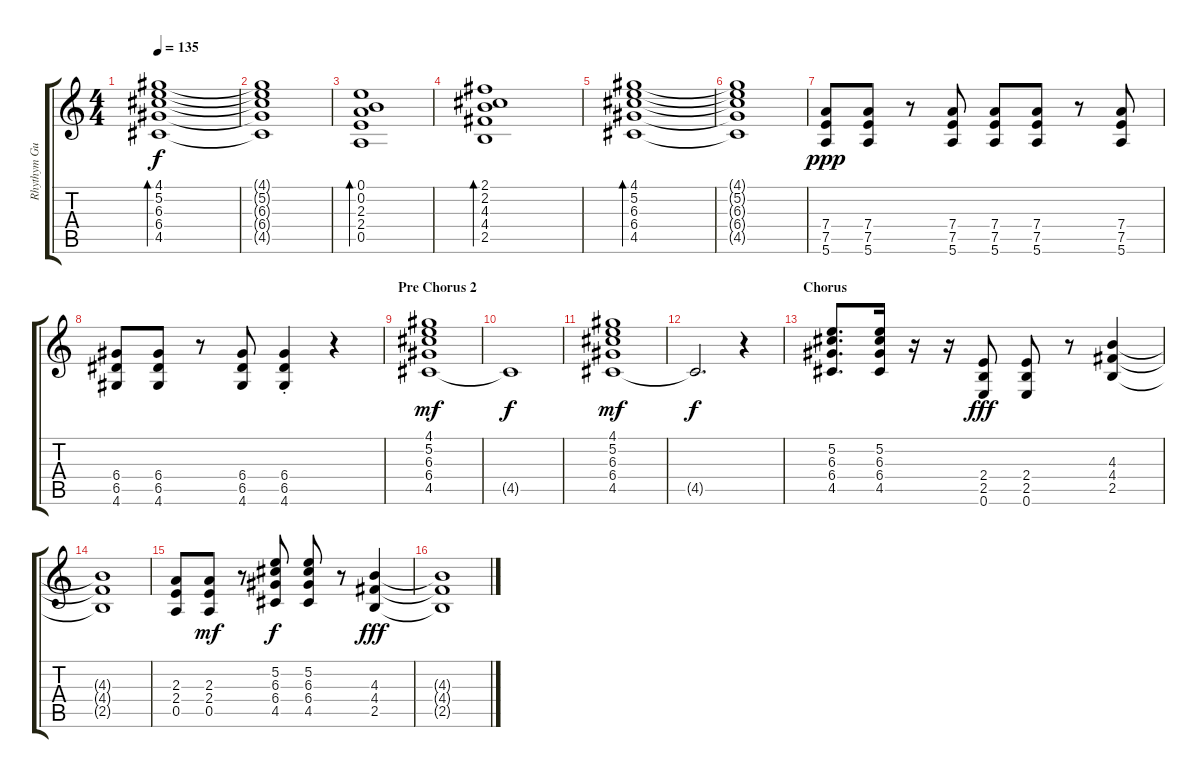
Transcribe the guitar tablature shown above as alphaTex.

\track ("Rhythym Guitar (R)" "Rhythym Gu") {instrument acousticguitarsteel}
\staff {score tabs}
\tuning (E4 B3 G3 D3 A2 E2) {hide}
\ts (4 4)
\tempo 135
\clef g2
\ks c
(4.1 5.2 6.3 6.4 4.5).1{bd 120 dy f} |
(4.1{t} 5.2{t} 6.3{t} 6.4{t} 4.5{t}).1 |
(0.1 0.2 2.3 2.4 0.5).1{bd 120} |
(2.1 2.2 4.3 4.4 2.5).1{bd 120} |
(4.1 5.2 6.3 6.4 4.5).1{bd 120} |
(4.1{t} 5.2{t} 6.3{t} 6.4{t} 4.5{t}).1 |
(7.4 7.5 5.6).8{dy ppp} (7.4 7.5 5.6).8 r.8 (7.4 7.5 5.6).8 (7.4 7.5 5.6).8 (7.4 7.5 5.6).8 r.8 (7.4 7.5 5.6).8 |
(6.4 6.5 4.6).8 (6.4 6.5 4.6).8 r.8 (6.4 6.5 4.6).8 (6.4{st} 6.5{st} 4.6).4 r.4 |
\section ("" "Pre Chorus 2")
(4.1 5.2 6.3 6.4 4.5).1{dy mf} |
4.5{t}.1{dy f} |
(4.1 5.2 6.3 6.4 4.5).1{dy mf} |
4.5{t}.2{d dy f} r.4 |
\section ("" "Chorus")
(5.2 6.3 6.4 4.5).8{d} (5.2 6.3 6.4 4.5).16 r.16 r.16 (2.4 2.5 0.6).8{dy fff} (2.4 2.5 0.6).8 r.8 (4.3 4.4 2.5).4 |
(4.3{t} 4.4{t} 2.5{t}).1 |
(2.3 2.4 0.5).8 (2.3 2.4 0.5).8{dy mf} r.8 (5.2 6.3 6.4 4.5).8{dy f} (5.2 6.3 6.4 4.5).8 r.8 (4.3 4.4 2.5).4{dy fff} |
(4.3{t} 4.4{t} 2.5{t}).1
